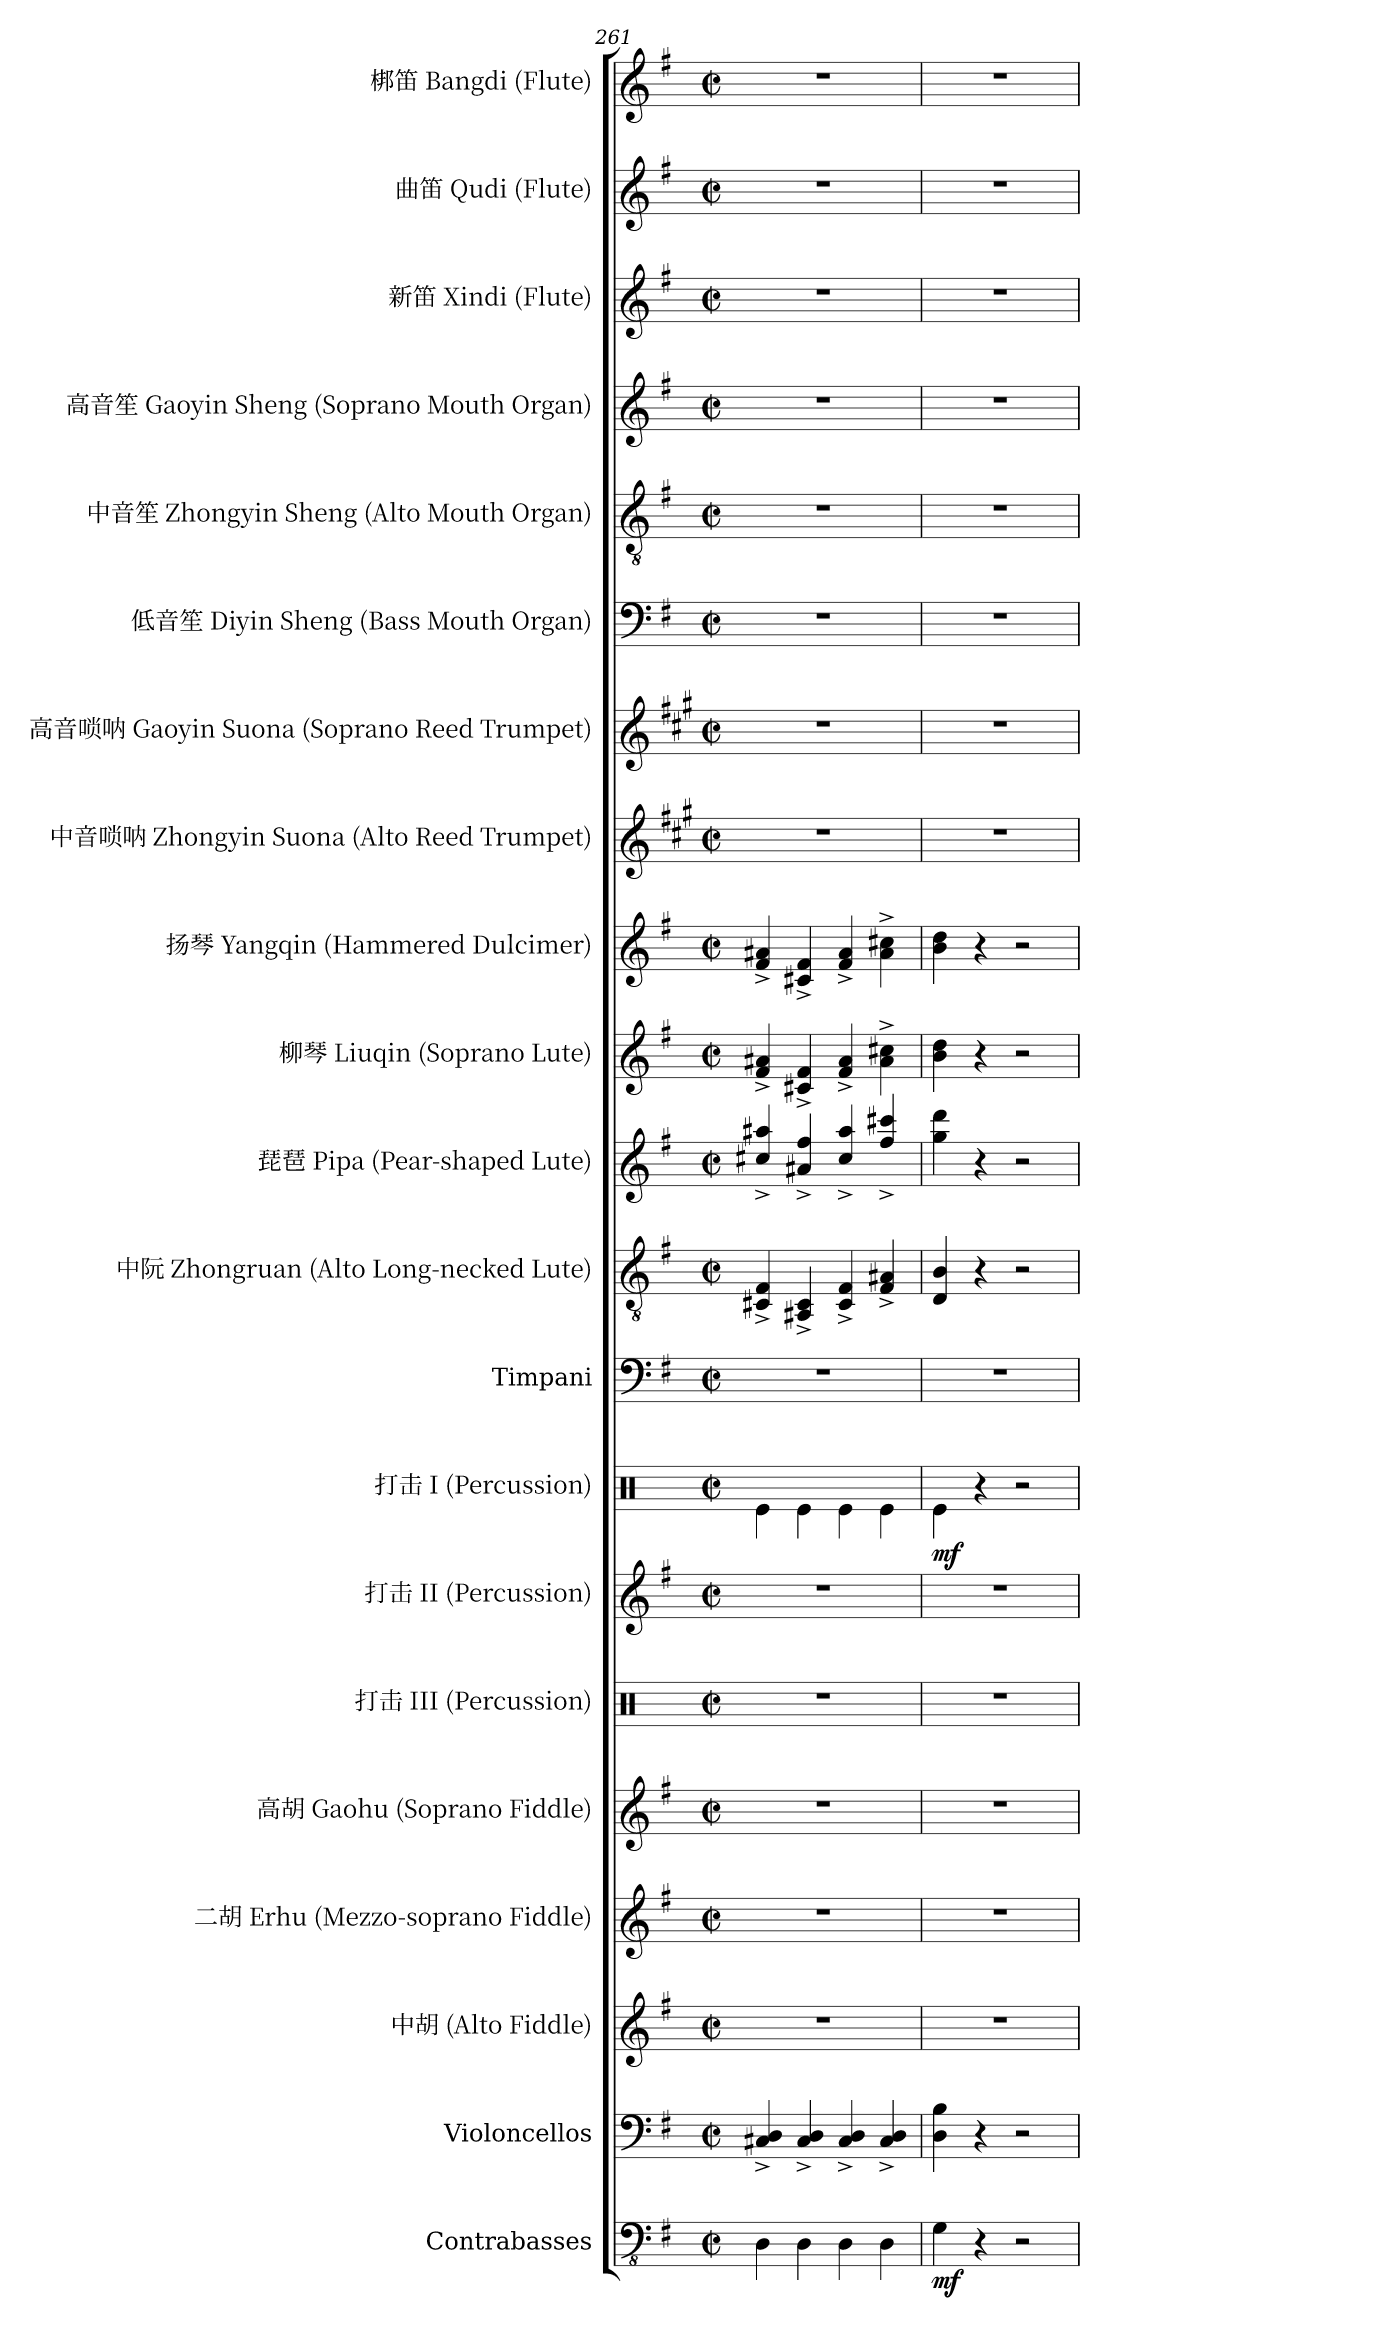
**kern	**dynam	**kern	**dynam	**kern	**kern	**kern	**kern	**kern	**kern	**dynam	**kern	**kern	**dynam	**kern	**dynam	**kern	**dynam	**kern	**dynam	**kern	**kern	**kern	**kern	**kern	**kern	**kern	**kern
*part21	*part21	*part20	*part20	*part19	*part18	*part17	*part16	*part15	*part14	*part14	*part13	*part12	*part12	*part11	*part11	*part10	*part10	*part9	*part9	*part8	*part7	*part6	*part5	*part4	*part3	*part2	*part1
*staff21	*staff21	*staff20	*staff20	*staff19	*staff18	*staff17	*staff16	*staff15	*staff14	*staff14	*staff13	*staff12	*staff12	*staff11	*staff11	*staff10	*staff10	*staff9	*staff9	*staff8	*staff7	*staff6	*staff5	*staff4	*staff3	*staff2	*staff1
*I"Contrabasses	*	*I"Violoncellos	*	*I"中胡 (Alto Fiddle)	*I"二胡 Erhu (Mezzo-soprano Fiddle)	*I"高胡 Gaohu (Soprano Fiddle)	*I"打击 III (Percussion)	*I"打击 II (Percussion)	*I"打击 I (Percussion)	*	*I"Timpani	*I"中阮 Zhongruan (Alto Long-necked Lute)	*	*I"琵琶 Pipa (Pear-shaped Lute)	*	*I"柳琴 Liuqin (Soprano Lute)	*	*I"扬琴 Yangqin  (Hammered Dulcimer)	*	*I"中音唢呐 Zhongyin Suona (Alto Reed Trumpet)	*I"高音唢呐 Gaoyin Suona (Soprano Reed Trumpet)	*I"低音笙 Diyin Sheng (Bass Mouth Organ)	*I"中音笙 Zhongyin Sheng (Alto Mouth Organ)	*I"高音笙 Gaoyin Sheng (Soprano Mouth Organ)	*I"新笛 Xindi (Flute)	*I"曲笛 Qudi (Flute)	*I"梆笛 Bangdi (Flute)
*I'Cbs.	*	*I'Vcs.	*	*	*	*	*I'打击 III	*I'打击 II	*I'打击 I	*	*I'Timp.	*	*	*	*	*	*	*	*	*	*	*	*	*	*	*	*
*clefFv4	*	*clefF4	*	*clefG2	*clefG2	*clefG2	*clefX	*clefG2	*clefX	*	*clefF4	*clefGv2	*	*clefG2	*	*clefG2	*	*clefG2	*	*clefG2	*clefG2	*clefF4	*clefGv2	*clefG2	*clefG2	*clefG2	*clefG2
*	*	*	*	*	*	*	*	*	*	*	*	*	*	*ITrd7c12	*	*	*	*	*	*ITrd1c2	*ITrd1c2	*	*	*	*	*	*
*k[f#]	*	*k[f#]	*	*k[f#]	*k[f#]	*k[f#]	*k[]	*k[f#]	*k[]	*	*k[f#]	*k[f#]	*	*k[f#]	*	*k[f#]	*	*k[f#]	*	*k[f#]	*k[f#]	*k[f#]	*k[f#]	*k[f#]	*k[f#]	*k[f#]	*k[f#]
*M2/2	*	*M2/2	*	*M2/2	*M2/2	*M2/2	*M2/2	*M2/2	*M2/2	*	*M2/2	*M2/2	*	*M2/2	*	*M2/2	*	*M2/2	*	*M2/2	*M2/2	*M2/2	*M2/2	*M2/2	*M2/2	*M2/2	*M2/2
*met(c|)	*	*met(c|)	*	*met(c|)	*met(c|)	*met(c|)	*met(c|)	*met(c|)	*met(c|)	*	*met(c|)	*met(c|)	*	*met(c|)	*	*met(c|)	*	*met(c|)	*	*met(c|)	*met(c|)	*met(c|)	*met(c|)	*met(c|)	*met(c|)	*met(c|)	*met(c|)
=261	=261	=261	=261	=261	=261	=261	=261	=261	=261	=261	=261	=261	=261	=261	=261	=261	=261	=261	=261	=261	=261	=261	=261	=261	=261	=261	=261
4DD\	.	4C#X/^ 4D/^	.	1r	1r	1r	1r	1r	4Re\	.	1r	4C#X/^ 4F#/^	.	4c#X/^ 4a#X/^	.	4f#/^ 4a#X/^	.	4f#/^ 4a#X/^	.	1r	1r	1r	1r	1r	1r	1r	1r
4DD\	.	4C#/^ 4D/^	.	.	.	.	.	.	4Re\	.	.	4AA#X/^ 4C#/^	.	4A#X/^ 4f#/^	.	4c#X/^ 4f#/^	.	4c#X/^ 4f#/^	.	.	.	.	.	.	.	.	.
4DD\	.	4C#/^ 4D/^	.	.	.	.	.	.	4Re\	.	.	4C#/^ 4F#/^	.	4c#/^ 4a#/^	.	4f#/^ 4a#/^	.	4f#/^ 4a#/^	.	.	.	.	.	.	.	.	.
4DD\	.	4C#/^ 4D/^	.	.	.	.	.	.	4Re\	.	.	4F#/^ 4A#X/^	.	4f#/^ 4cc#X/^	.	4a#\^ 4cc#X\^	.	4a#\^ 4cc#X\^	.	.	.	.	.	.	.	.	.
!!LO:PB:g=z
=262	=262	=262	=262	=262	=262	=262	=262	=262	=262	=262	=262	=262	=262	=262	=262	=262	=262	=262	=262	=262	=262	=262	=262	=262	=262	=262	=262
!	!LO:DY:b	!	!LO:DY:b	!	!	!	!	!	!	!	!	!	!	!	!	!	!	!	!	!	!	!	!	!	!	!	!
!	!	!	!LO:DY:n=1:b	!	!	!	!	!	!	!LO:DY:b	!	!	!LO:DY:b	!	!	!	!	!	!	!	!	!	!	!	!	!	!
!	!	!	!	!	!	!	!	!	!	!	!	!	!LO:DY:n=1:b	!	!LO:DY:b	!	!	!	!	!	!	!	!	!	!	!	!
!	!	!	!	!	!	!	!	!	!	!	!	!	!	!	!LO:DY:n=1:b	!	!LO:DY:b	!	!	!	!	!	!	!	!	!	!
!	!	!	!	!	!	!	!	!	!	!	!	!	!	!	!	!	!LO:DY:n=1:b	!	!LO:DY:b	!	!	!	!	!	!	!	!
!	!	!	!	!	!	!	!	!	!	!	!	!	!	!	!	!	!	!	!LO:DY:n=1:b	!	!	!	!	!	!	!	!
4GG\	mf	4D\ 4B\	mf mf	1r	1r	1r	1r	1r	4Re\	mf	1r	4D/ 4B/	mf mf	4g\ 4dd\	mf mf	4b\ 4dd\	mf mf	4b\ 4dd\	mf mf	1r	1r	1r	1r	1r	1r	1r	1r
4r	.	4r	.	.	.	.	.	.	4r	.	.	4r	.	4r	.	4r	.	4r	.	.	.	.	.	.	.	.	.
2r	.	2r	.	.	.	.	.	.	2r	.	.	2r	.	2r	.	2r	.	2r	.	.	.	.	.	.	.	.	.
=	=	=	=	=	=	=	=	=	=	=	=	=	=	=	=	=	=	=	=	=	=	=	=	=	=	=	=
*-	*-	*-	*-	*-	*-	*-	*-	*-	*-	*-	*-	*-	*-	*-	*-	*-	*-	*-	*-	*-	*-	*-	*-	*-	*-	*-	*-
